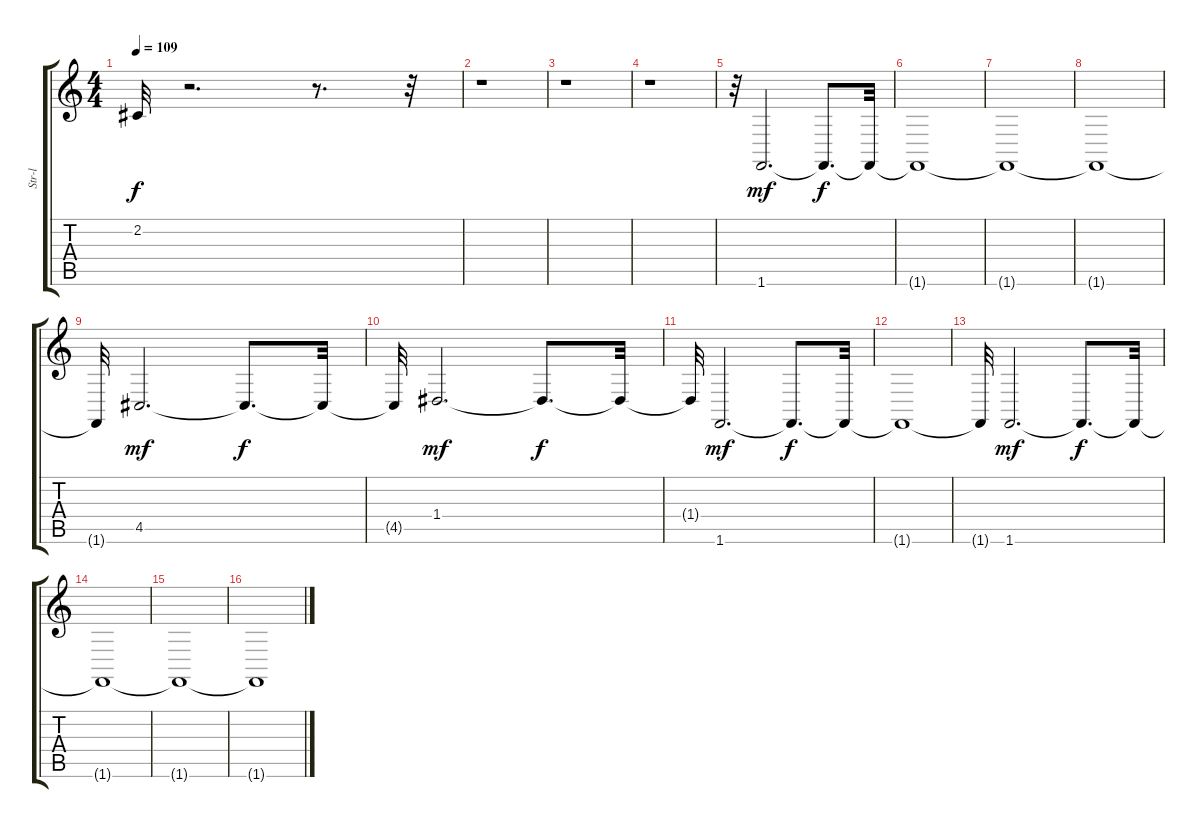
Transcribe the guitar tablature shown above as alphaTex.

\track ("Str-l" "Str-l") {instrument stringensemble2}
\staff {score tabs}
\tuning (E4 B3 G3 D3 A2 E2) {hide}
\ts (4 4)
\tempo 109
\clef g2
\ks c
2.2{t}.32{dy f} r.2{d} r.8{d} r.32 |
r.1 |
r.1 |
r.1 |
r.32 1.6.2{d dy mf} 1.6{t}.8{d dy f} 1.6{t}.32 |
1.6{t}.1 |
1.6{t}.1 |
1.6{t}.1 |
1.6{t}.32 4.5.2{d dy mf} 4.5{t}.8{d dy f} 4.5{t}.32 |
4.5{t}.32 1.4.2{d dy mf} 1.4{t}.8{d dy f} 1.4{t}.32 |
1.4{t}.32 1.6.2{d dy mf} 1.6{t}.8{d dy f} 1.6{t}.32 |
1.6{t}.1 |
1.6{t}.32 1.6.2{d dy mf} 1.6{t}.8{d dy f} 1.6{t}.32 |
1.6{t}.1 |
1.6{t}.1 |
1.6{t}.1
